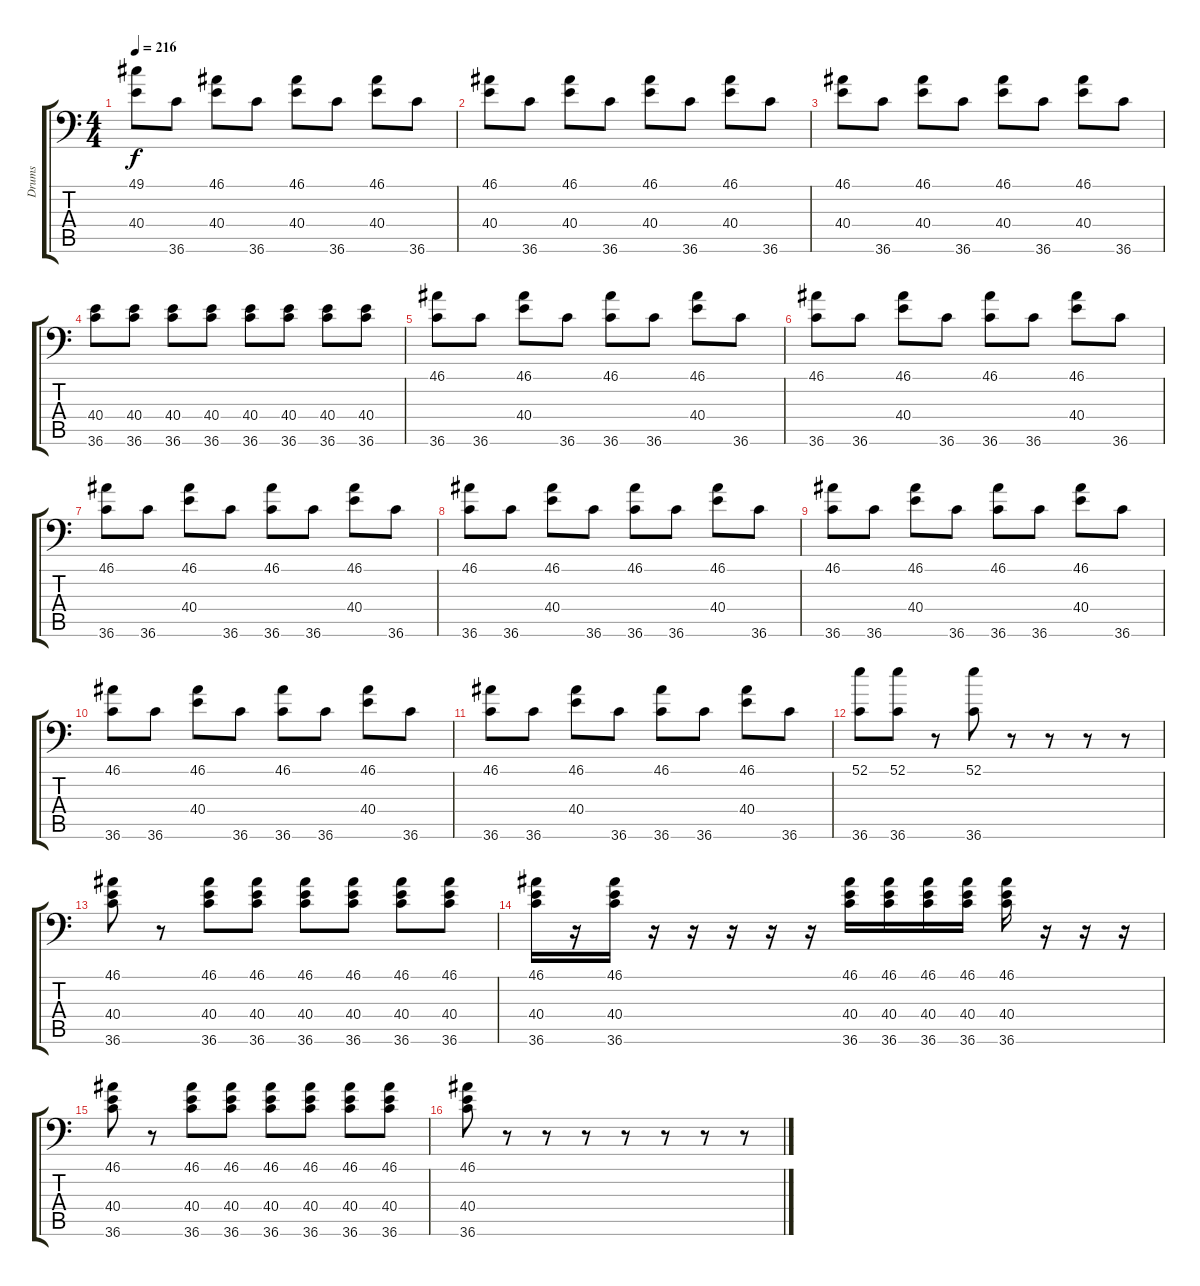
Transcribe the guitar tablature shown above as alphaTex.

\track ("Drums" "Drums") {instrument acousticgrandpiano}
\staff {score tabs}
\tuning (C-1 C-1 C-1 C-1 C-1 C-1) {hide}
\ts (4 4)
\tempo 216
\clef f4
\ks c
(49.1 40.4).8{dy f} 36.6.8 (46.1 40.4).8 36.6.8 (46.1 40.4).8 36.6.8 (46.1 40.4).8 36.6.8 |
(46.1 40.4).8 36.6.8 (46.1 40.4).8 36.6.8 (46.1 40.4).8 36.6.8 (46.1 40.4).8 36.6.8 |
(46.1 40.4).8 36.6.8 (46.1 40.4).8 36.6.8 (46.1 40.4).8 36.6.8 (46.1 40.4).8 36.6.8 |
(40.4 36.6).8 (40.4 36.6).8 (40.4 36.6).8 (40.4 36.6).8 (40.4 36.6).8 (40.4 36.6).8 (40.4 36.6).8 (40.4 36.6).8 |
(46.1 36.6).8 36.6.8 (46.1 40.4).8 36.6.8 (46.1 36.6).8 36.6.8 (46.1 40.4).8 36.6.8 |
(46.1 36.6).8 36.6.8 (46.1 40.4).8 36.6.8 (46.1 36.6).8 36.6.8 (46.1 40.4).8 36.6.8 |
(46.1 36.6).8 36.6.8 (46.1 40.4).8 36.6.8 (46.1 36.6).8 36.6.8 (46.1 40.4).8 36.6.8 |
(46.1 36.6).8 36.6.8 (46.1 40.4).8 36.6.8 (46.1 36.6).8 36.6.8 (46.1 40.4).8 36.6.8 |
(46.1 36.6).8 36.6.8 (46.1 40.4).8 36.6.8 (46.1 36.6).8 36.6.8 (46.1 40.4).8 36.6.8 |
(46.1 36.6).8 36.6.8 (46.1 40.4).8 36.6.8 (46.1 36.6).8 36.6.8 (46.1 40.4).8 36.6.8 |
(46.1 36.6).8 36.6.8 (46.1 40.4).8 36.6.8 (46.1 36.6).8 36.6.8 (46.1 40.4).8 36.6.8 |
(52.1 36.6).8 (52.1 36.6).8 r.8 (52.1 36.6).8 r.8 r.8 r.8 r.8 |
(46.1 40.4 36.6).8 r.8 (46.1 40.4 36.6).8 (46.1 40.4 36.6).8 (46.1 40.4 36.6).8 (46.1 40.4 36.6).8 (46.1 40.4 36.6).8 (46.1 40.4 36.6).8 |
(46.1 40.4 36.6).16 r.16 (46.1 40.4 36.6).16 r.16 r.16 r.16 r.16 r.16 (46.1 40.4 36.6).16 (46.1 40.4 36.6).16 (46.1 40.4 36.6).16 (46.1 40.4 36.6).16 (46.1 40.4 36.6).16 r.16 r.16 r.16 |
(46.1 40.4 36.6).8 r.8 (46.1 40.4 36.6).8 (46.1 40.4 36.6).8 (46.1 40.4 36.6).8 (46.1 40.4 36.6).8 (46.1 40.4 36.6).8 (46.1 40.4 36.6).8 |
(46.1 40.4 36.6).8 r.8 r.8 r.8 r.8 r.8 r.8 r.8
